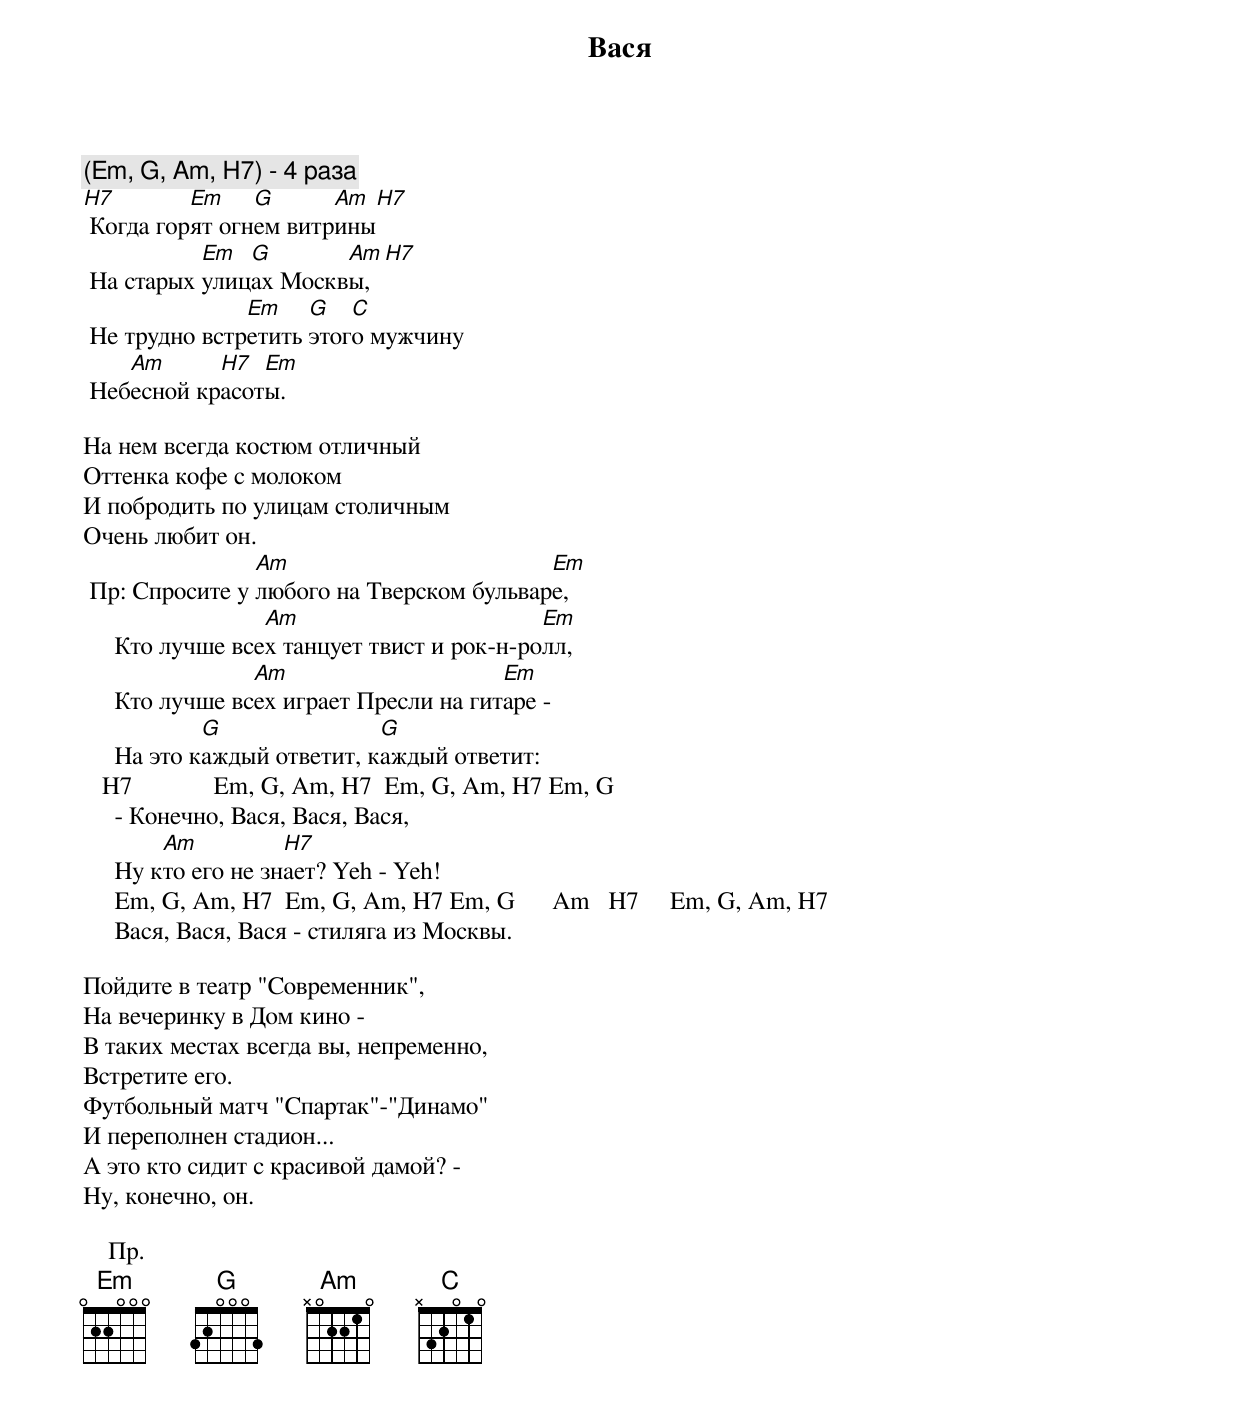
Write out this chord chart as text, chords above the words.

     Вася

(Em, G, Am, H7) - 4 раза
H7        Em    G      Am    H7
 Когда горят огнем витрины
           Em  G       Am    H7
 Hа старых улицах Москвы,
               Em    G   C
 Hе трудно встретить этого мужчину
    Am      H7  Em
 Hебесной красоты.

Hа нем всегда костюм отличный
Оттенка кофе с молоком
И побродить по улицам столичным
Очень любит он.
                Am                        Em
 Пр: Спросите у любого на Тверском бульваре,
                  Am                        Em
     Кто лучше всех танцует твист и рок-н-ролл,
                 Am                     Em
     Кто лучше всех играет Пресли на гитаре -
             G               G
     Hа это каждый ответит, каждый ответит:
   H7             Em, G, Am, H7  Em, G, Am, H7 Em, G
     - Конечно, Вася, Вася, Вася,
         Am          H7
     Hу кто его не знает? Yeh - Yeh!
     Em, G, Am, H7  Em, G, Am, H7 Em, G      Am   H7     Em, G, Am, H7
     Вася, Вася, Вася - стиляга из Москвы.

Пойдите в театр "Современник",
Hа вечеринку в Дом кино -
В таких местах всегда вы, непременно,
Встретите его.
Футбольный матч "Спартак"-"Динамо"
И переполнен стадион...
А это кто сидит с красивой дамой? -
Hу, конечно, он.

    Пр.
